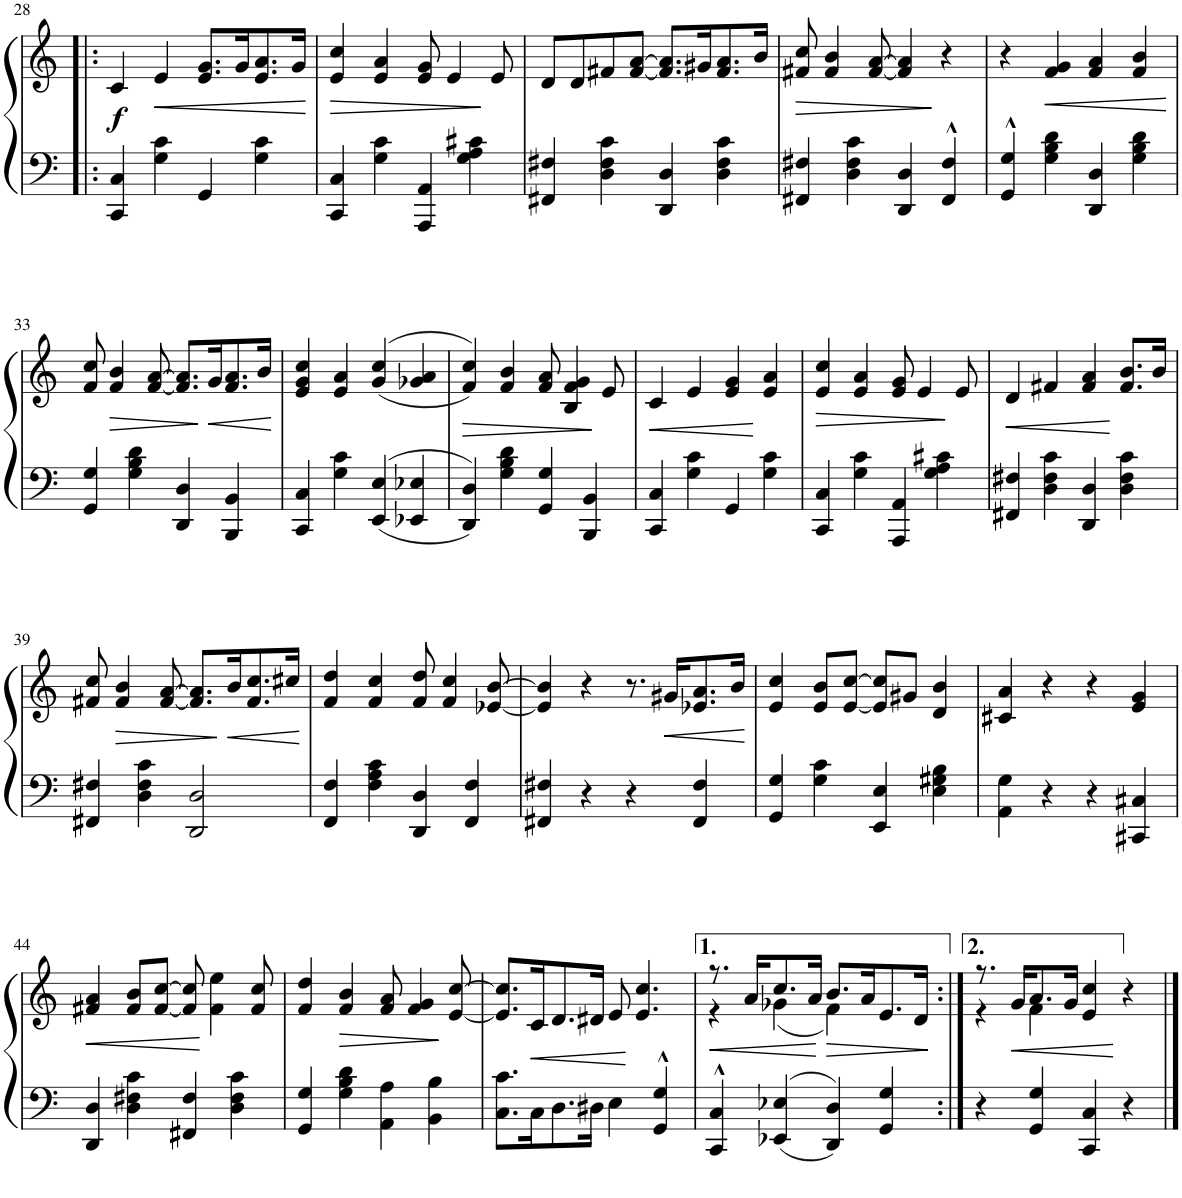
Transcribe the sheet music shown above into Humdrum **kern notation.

**kern	**kern	**dynam
*part1	*part1	*part1
*staff2	*staff1	*staff1/2
*I"Piano	*	*
*I'Pno.	*	*
!!LO:PB:g=z
*clefF4	*clefG2	*
*k[]	*k[]	*
*M2/2	*M2/2	*
*met(c|)	*met(c|)	*
=28!|:	=28!|:	=28!|:
!	!	!LO:DY:b
4CC/ 4C/	4c/	f
!	!	!LO:HP:b
4G\ 4c\	4e/	<
4GG/	8.e/ 8.g/L	.
.	16g/K	.
4G\ 4c\	8.e/ 8.a/	.
.	16g/Jk	.
.	.	[
=29	=29	=29
!	!	!LO:HP:b
4CC/ 4C/	4e/ 4cc/	>
4G\ 4c\	4e/ 4a/	.
4AAA/ 4AA/	8e/ 8g/	.
.	4e/	.
4G\ 4A\ 4c#X\	.	.
.	8e/	]
=30	=30	=30
4FF#X/ 4F#X/	8d/L	.
.	8d/	.
4D\ 4F#\ 4c\	8f#X/	.
.	[8f#/ [8a/J	.
4DD/ 4D/	8.f#/] 8.a/]L	.
.	16g#X/K	.
4D\ 4F#\ 4c\	8.f#/ 8.a/	.
.	16b/Jk	.
=31	=31	=31
!	!	!LO:HP:b
4FF#X/ 4F#X/	8f#X/ 8cc/	>
.	4f#/ 4b/	.
4D\ 4F#\ 4c\	.	.
.	[8f#/ [8a/	.
4DD/ 4D/	4f#/] 4a/]	.
4FF#/^^ 4F#/^^	4r	]
=32	=32	=32
4GG/^^ 4G/^^	4r	.
!	!	!LO:HP:b
4G\ 4B\ 4d\	4f/ 4g/	<
4DD/ 4D/	4f/ 4a/	.
4G\ 4B\ 4d\	4f/ 4b/	.
.	.	[
!!LO:LB:g=z
=33	=33	=33
4GG/ 4G/	8f/ 8cc/	.
!	!	!LO:HP:b
.	4f/ 4b/	>
4G\ 4B\ 4d\	.	.
.	[8f/ [8a/	.
4DD/ 4D/	8.f/] 8.a/]L	.
!	!	!LO:HP:n=1:b
.	16g/K	] <
4BBB/ 4BB/	8.f/ 8.a/	.
.	16b/Jk	.
.	.	[
=34	=34	=34
4CC/ 4C/	4e/ 4g/ 4cc/	.
4G\ 4c\	4e/ 4a/	.
4EE/ 4E/	(>(4g/ 4cc/	.
4EE-X/ 4E-X/	4g-X/ 4a/	.
=35	=35	=35
!	!	!LO:HP:b
4DD/ 4D/	4f/ 4cc/))	>
4G\ 4B\ 4d\	4f/ 4b/	.
4GG/ 4G/	8f/ 8a/	.
.	4B/ 4f/ 4g/	.
4BBB/ 4BB/	.	.
.	8e/	]
=36	=36	=36
!	!	!LO:HP:b
4CC/ 4C/	4c/	<
4G\ 4c\	4e/	.
4GG/	4e/ 4g/	.
4G\ 4c\	4e/ 4a/	[
=37	=37	=37
!	!	!LO:HP:b
4CC/ 4C/	4e/ 4cc/	>
4G\ 4c\	4e/ 4a/	.
4AAA/ 4AA/	8e/ 8g/	.
.	4e/	.
4G\ 4A\ 4c#X\	.	.
.	8e/	]
=38	=38	=38
!	!	!LO:HP:b
4FF#X/ 4F#X/	4d/	<
4D\ 4F#\ 4c\	4f#X/	.
4DD/ 4D/	4f#/ 4a/	.
4D\ 4F#\ 4c\	8.f#/ 8.b/L	[
.	16b/Jk	.
!!LO:LB:g=z
=39	=39	=39
4FF#X/ 4F#X/	8f#X/ 8cc/	.
!	!	!LO:HP:b
.	4f#/ 4b/	>
4D\ 4F#\ 4c\	.	.
.	[8f#/ [8a/	.
2DD/ 2D/	8.f#/] 8.a/]L	.
!	!	!LO:HP:n=1:b
.	16b/K	] <
.	8.f#/ 8.cc/	.
.	16cc#X/Jk	.
.	.	[
=40	=40	=40
4FF/ 4F/	4f/ 4dd/	.
4F\ 4A\ 4c\	4f/ 4cc/	.
4DD/ 4D/	8f/ 8dd/	.
.	4f/ 4cc/	.
4FF/ 4F/	.	.
.	[8e-X/ [8b/	.
=41	=41	=41
4FF#X/ 4F#X/	4e-/] 4b/]	.
4r	4r	.
4r	8.r	.
!	!	!LO:HP:b
.	16g#X/KL	<
4FF#/ 4F#/	8.e-X/ 8.a/	.
.	16b/Jk	.
.	.	[
=42	=42	=42
4GG/ 4G/	4e/ 4cc/	.
4G\ 4c\	8e/ 8b/L	.
.	[8e/ [8cc/J	.
4EE/ 4E/	8e/] 8cc/]L	.
.	8g#X/J	.
4E\ 4G#X\ 4B\	4d/ 4b/	.
=43	=43	=43
4AA\ 4G\	4c#X/ 4a/	.
4r	4r	.
4r	4r	.
4CC#X/ 4C#X/	4e/ 4g/	.
!!LO:LB:g=z
=44	=44	=44
!	!	!LO:HP:b
4DD/ 4D/	4f#X/ 4a/	<
4D\ 4F#X\ 4c\	8f#/ 8b/L	.
.	[8f#/ [8cc/J	.
4FF#X/ 4F#/	8f#/] 8cc/]	.
.	4f#\ 4ee\	[
4D\ 4F#\ 4c\	.	.
.	8f#/ 8cc/	.
=45	=45	=45
4GG/ 4G/	4f/ 4dd/	.
!	!	!LO:HP:b
4G\ 4B\ 4d\	4f/ 4b/	>
4AA\ 4A\	8f/ 8a/	.
.	4f/ 4g/	.
4BB\ 4B\	.	.
.	[8e/ [8cc/	]
=46	=46	=46
8.C\ 8.c\L	8.e/] 8.cc/]L	.
!	!	!LO:HP:b
16C\K	16c/K	<
8.D\	8.d/	.
16D#X\Jk	16d#X/Jk	.
4E\	8e/	.
.	4.e/ 4.cc/	[
4GG/^^ 4G/^^	.	.
=47	=47	=47
!	!	!LO:HP:b
*	*^	*
4CC/^^ 4C/^^	8.r	4r	<
.	16a/KL	.	.
4EE-X/ 4E-X/	8.cc/	(4g-X\	.
.	16a/Jk	.	.
!	!	!	!LO:HP:n=1:b
4DD/ 4D/	8.b/L	4f\)	[ >
.	16a/K	.	.
4GG/ 4G/	8.e/	4ryy	.
.	16d/Jk	.	.
*	*v	*v	*
.	.	]
=48:|!	=48:|!	=48:|!
*	*^	*
4r	8.r	4r	.
!	!	!	!LO:HP:b
.	16g/KL	.	<
4GG/ 4G/	8.a/	4f\	.
.	16g/Jk	.	.
4CC/ 4C/	4e/ 4cc/	2ryy	.
4r	4r	.	[
*	*v	*v	*
==	==	==
*-	*-	*-
